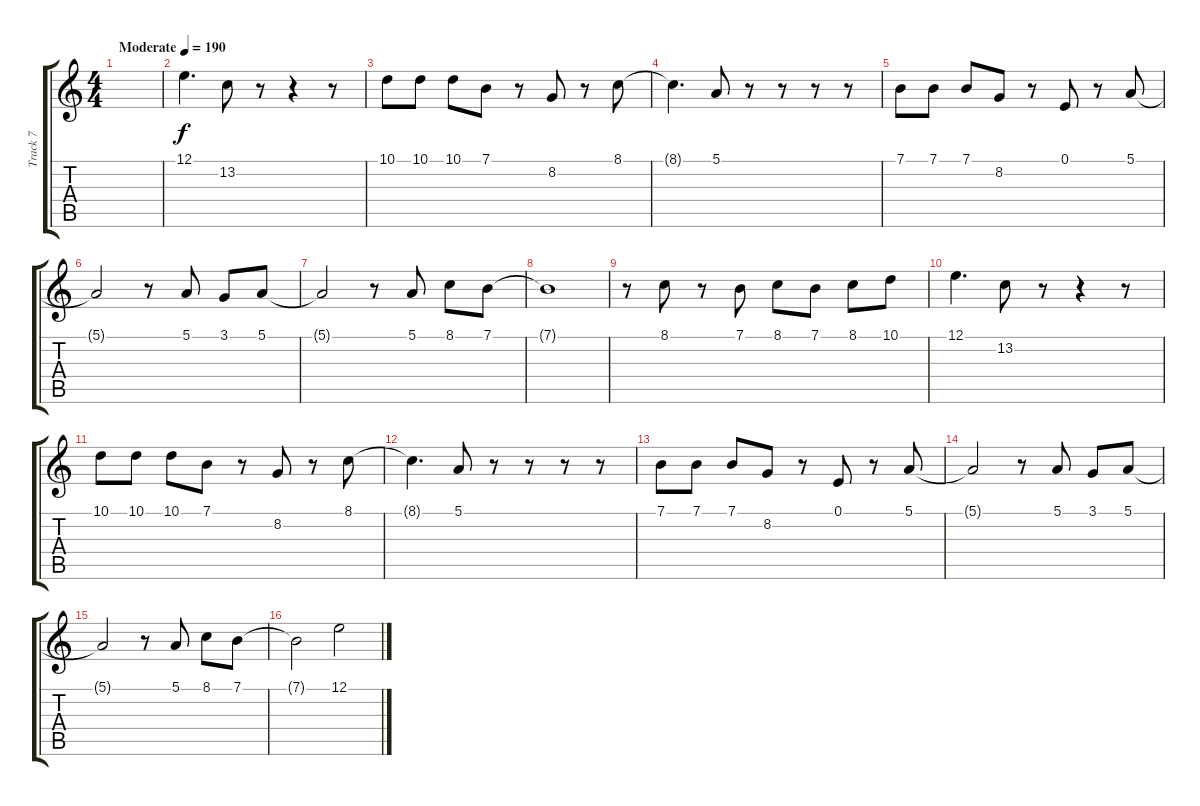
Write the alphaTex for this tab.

\track ("Track 7" "Track 7") {instrument trumpet}
\staff {score tabs}
\tuning (E4 B3 G3 D3 A2 E2) {hide}
\ts (4 4)
\tempo (190 "Moderate")
\clef g2
\ks c
|
12.1.4{d} 13.2.8 r.8 r.4 r.8 |
10.1.8 10.1.8 10.1.8 7.1.8 r.8 8.2.8 r.8 8.1.8 |
8.1{t}.4{d} 5.1.8 r.8 r.8 r.8 r.8 |
7.1.8 7.1.8 7.1.8 8.2.8 r.8 0.1.8 r.8 5.1.8 |
5.1{t}.2 r.8 5.1.8 3.1.8 5.1.8 |
5.1{t}.2 r.8 5.1.8 8.1.8 7.1.8 |
7.1{t}.1 |
r.8 8.1.8 r.8 7.1.8 8.1.8 7.1.8 8.1.8 10.1.8 |
12.1.4{d} 13.2.8 r.8 r.4 r.8 |
10.1.8 10.1.8 10.1.8 7.1.8 r.8 8.2.8 r.8 8.1.8 |
8.1{t}.4{d} 5.1.8 r.8 r.8 r.8 r.8 |
7.1.8 7.1.8 7.1.8 8.2.8 r.8 0.1.8 r.8 5.1.8 |
5.1{t}.2 r.8 5.1.8 3.1.8 5.1.8 |
5.1{t}.2 r.8 5.1.8 8.1.8 7.1.8 |
7.1{t}.2 12.1.2
